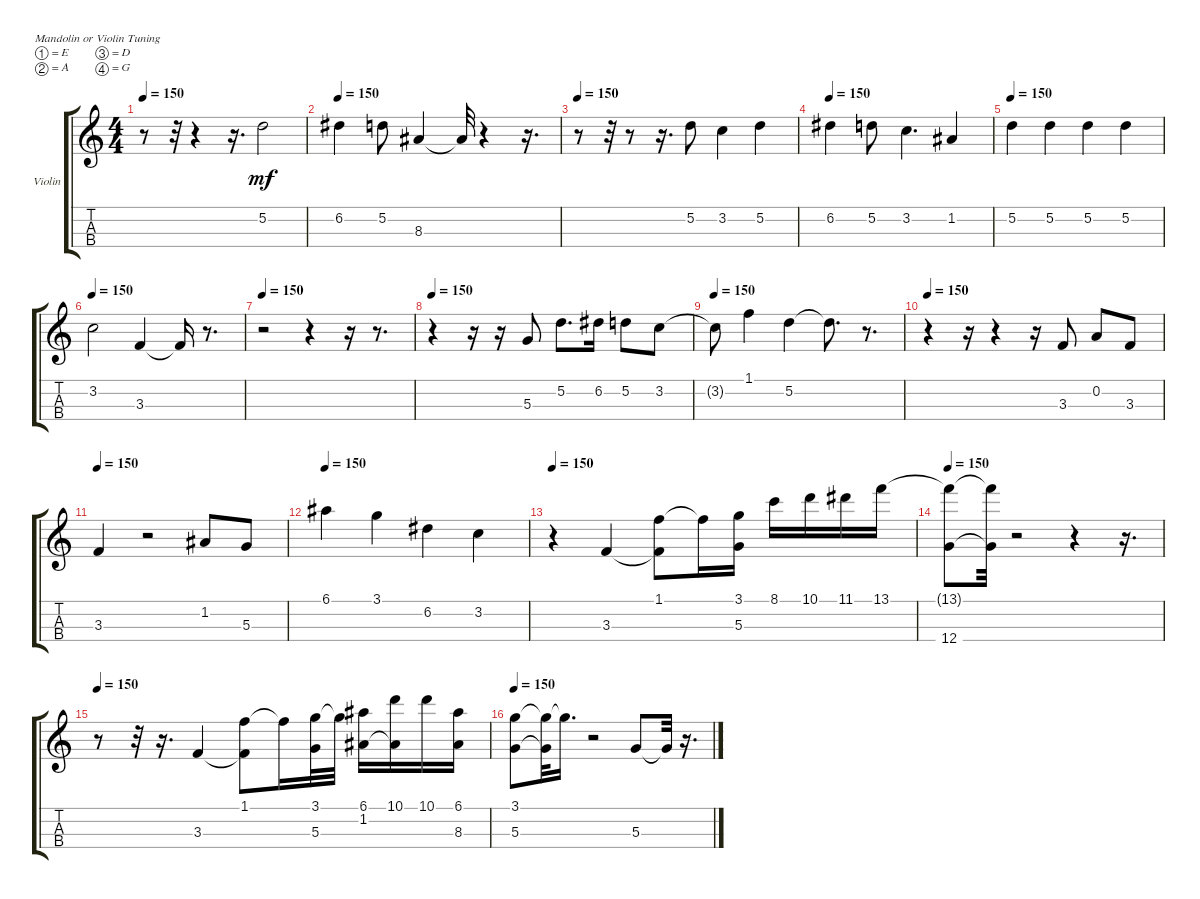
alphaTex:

\bracketExtendMode groupsimilarinstruments
\firstSystemTrackNameOrientation horizontal
\otherSystemsTrackNameOrientation horizontal
\track ("Strings" "Violin") {instrument violin}
\staff {score tabs}
\tuning (E5 A4 D4 G3)
\ts (4 4)
\tempo 150
\clef g2
\ks c
r.8{dy mf} r.32 r.4 r.16{d} 5.2.2 |
\tempo 150
6.2.4 5.2.8 8.3.4 8.3{t}.32 r.4 r.16{d} |
\tempo 150
r.8 r.32 r.8 r.16{d} 5.2.8 3.2.4 5.2.4 |
\tempo 150
6.2.4 5.2.8 3.2.4{d} 1.2.4 |
\tempo 150
5.2.4 5.2.4 5.2.4 5.2.4 |
\tempo 150
3.2.2 3.3.4 3.3{t}.16 r.8{d} |
\tempo 150
r.2 r.4 r.16 r.8{d} |
\tempo 150
r.4 r.16 r.16 5.3.8 5.2.8{d} 6.2.16 5.2.8 3.2.8 |
\tempo 150
3.2{t}.8 1.1.4 5.2.4 5.2{t}.8{d} r.8{d} |
\tempo 150
r.4 r.16 r.4 r.16 3.3.8 0.2.8 3.3.8 |
\tempo 150
3.3.4 r.2 1.2.8 5.3.8 |
\tempo 150
6.1.4 3.1.4 6.2.4 3.2.4 |
\tempo 150
r.4 3.3.4 (3.3{t} 1.1).8 1.1{t}.16 (5.3 3.1).16 8.1.16 10.1.16 11.1.16 13.1.16 |
\tempo 150
(13.1{t} 12.4).8 (13.1{t} 12.4{t}).32 r.2 r.4 r.16{d} |
\tempo 150
r.8 r.32 r.16{d} 3.3.4 (3.3{t} 1.1).8 1.1{t}.16 (5.3 3.1).32 3.1{t}.32 (1.2 6.1).16 (1.2{t} 10.1).16 10.1.16 (8.3 6.1).16 |
\tempo 150
(5.3 3.1).8 (5.3{t} 3.1{t}).32 3.1{t}.16{d} r.2 5.3.8 5.3{t}.32 r.16{d}
